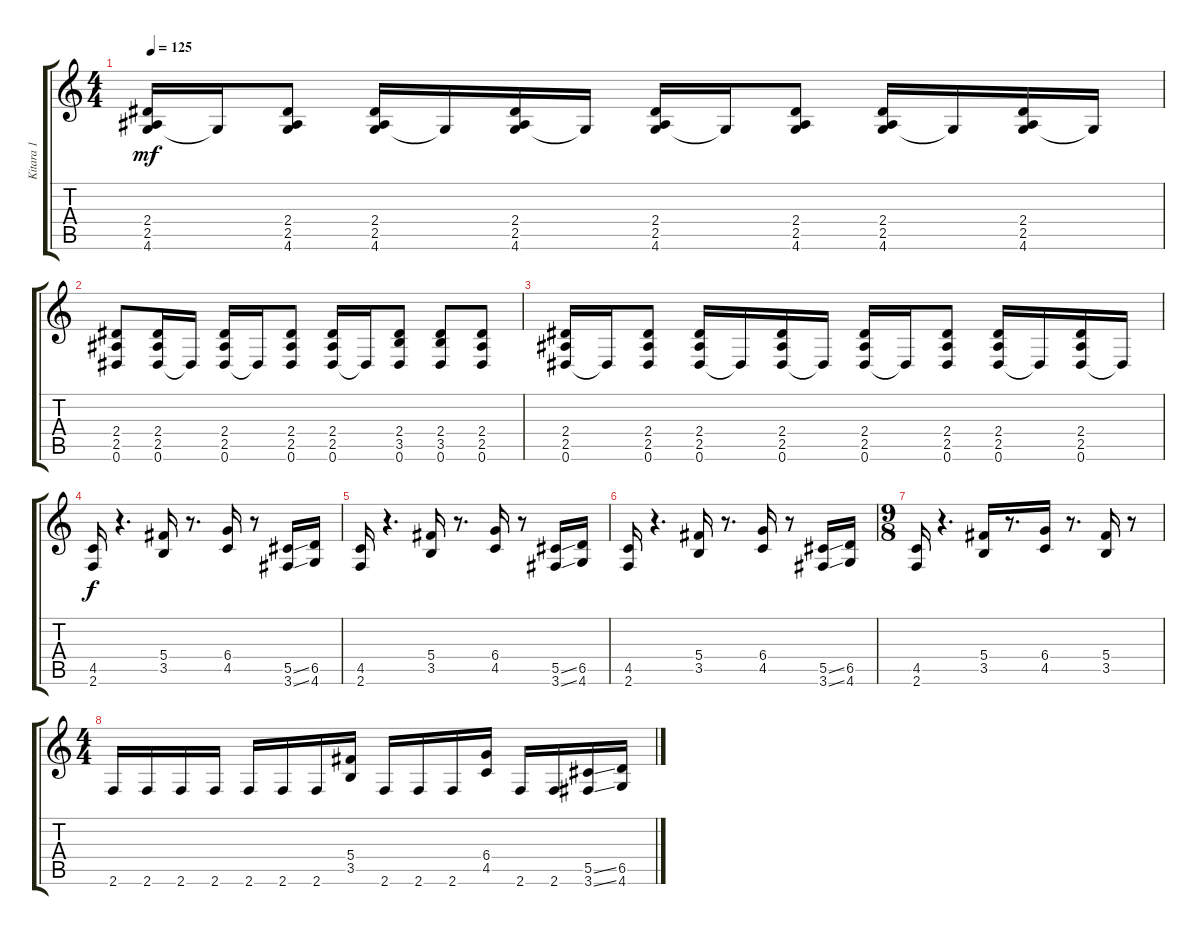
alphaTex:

\track ("Kitara 1" "Kitara 1") {instrument distortionguitar}
\staff {score tabs}
\tuning (Eb4 Bb3 Gb3 Db3 Ab2 Eb2) {hide}
\ts (4 4)
\tempo 125
\clef g2
\ks c
(2.4 2.5 4.6).16{dy mf} 4.6{t}.16 (2.4 2.5 4.6).8 (2.4 2.5 4.6).16 4.6{t}.16 (2.4 2.5 4.6).16 4.6{t}.16 (2.4 2.5 4.6).16 4.6{t}.16 (2.4 2.5 4.6).8 (2.4 2.5 4.6).16 4.6{t}.16 (2.4 2.5 4.6).16 4.6{t}.16 |
(2.4 2.5 0.6).8 (2.4 2.5 0.6).16 0.6{t}.16 (2.4 2.5 0.6).16 0.6{t}.16 (2.4 2.5 0.6).8 (2.4 2.5 0.6).16 0.6{t}.16 (2.4 3.5 0.6).8 (2.4 3.5 0.6).8 (2.4 2.5 0.6).8 |
(2.4 2.5 0.6).16 0.6{t}.16 (2.4 2.5 0.6).8 (2.4 2.5 0.6).16 0.6{t}.16 (2.4 2.5 0.6).16 0.6{t}.16 (2.4 2.5 0.6).16 0.6{t}.16 (2.4 2.5 0.6).8 (2.4 2.5 0.6).16 0.6{t}.16 (2.4 2.5 0.6).16 0.6{t}.16 |
(4.5 2.6).16{dy f} r.4{d} (5.4 3.5).16 r.8{d} (6.4 4.5).16 r.8 (5.5{ss} 3.6{ss}).16 (6.5 4.6).16 |
(4.5 2.6).16 r.4{d} (5.4 3.5).16 r.8{d} (6.4 4.5).16 r.8 (5.5{ss} 3.6{ss}).16 (6.5 4.6).16 |
(4.5 2.6).16 r.4{d} (5.4 3.5).16 r.8{d} (6.4 4.5).16 r.8 (5.5{ss} 3.6{ss}).16 (6.5 4.6).16 |
\ts (9 8)
(4.5 2.6).16 r.4{d} (5.4 3.5).16 r.8{d} (6.4 4.5).16 r.8{d} (5.4 3.5).16 r.8 |
\ts (4 4)
2.6.16 2.6.16 2.6.16 2.6.16 2.6.16 2.6.16 2.6.16 (5.4 3.5).16 2.6.16 2.6.16 2.6.16 (6.4 4.5).16 2.6.16 2.6.16 (5.5{ss} 3.6{ss}).16 (6.5 4.6).16
